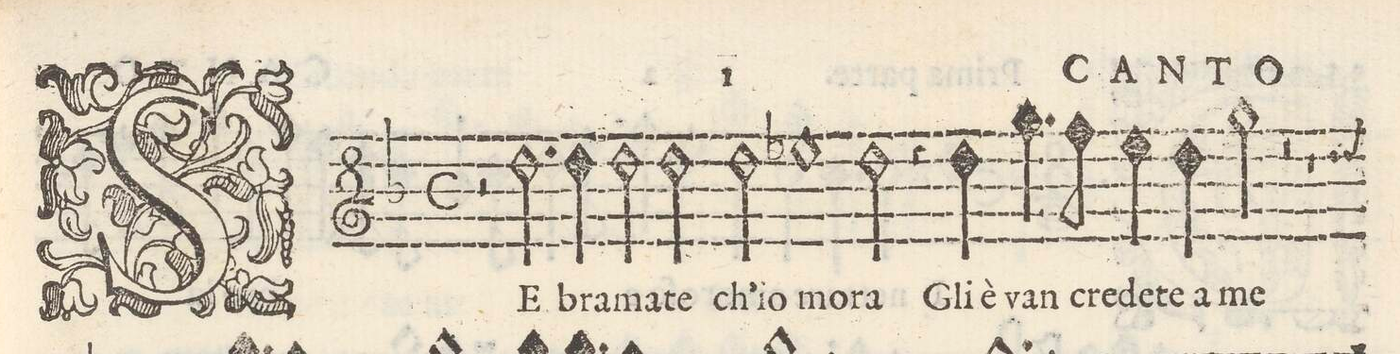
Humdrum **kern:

**kern	**text
*I"CANTO	*
*clefG2	*
*k[b-]	*
*M2/1	*
2r	.
2.dd\	SE
4dd\	bra-
2dd\	-ma-
=2-	=2-
2dd\	-te
2dd\	ch'io
1ee-X	mo-
=3-	=3-
2dd\	-ra
4r	.
4dd\	Gli è
4.gg\	van
8ff\	cre-
4eeny\	-de-
4dd\	te a
=4-	=4-
2gg\	me
*-	*-
